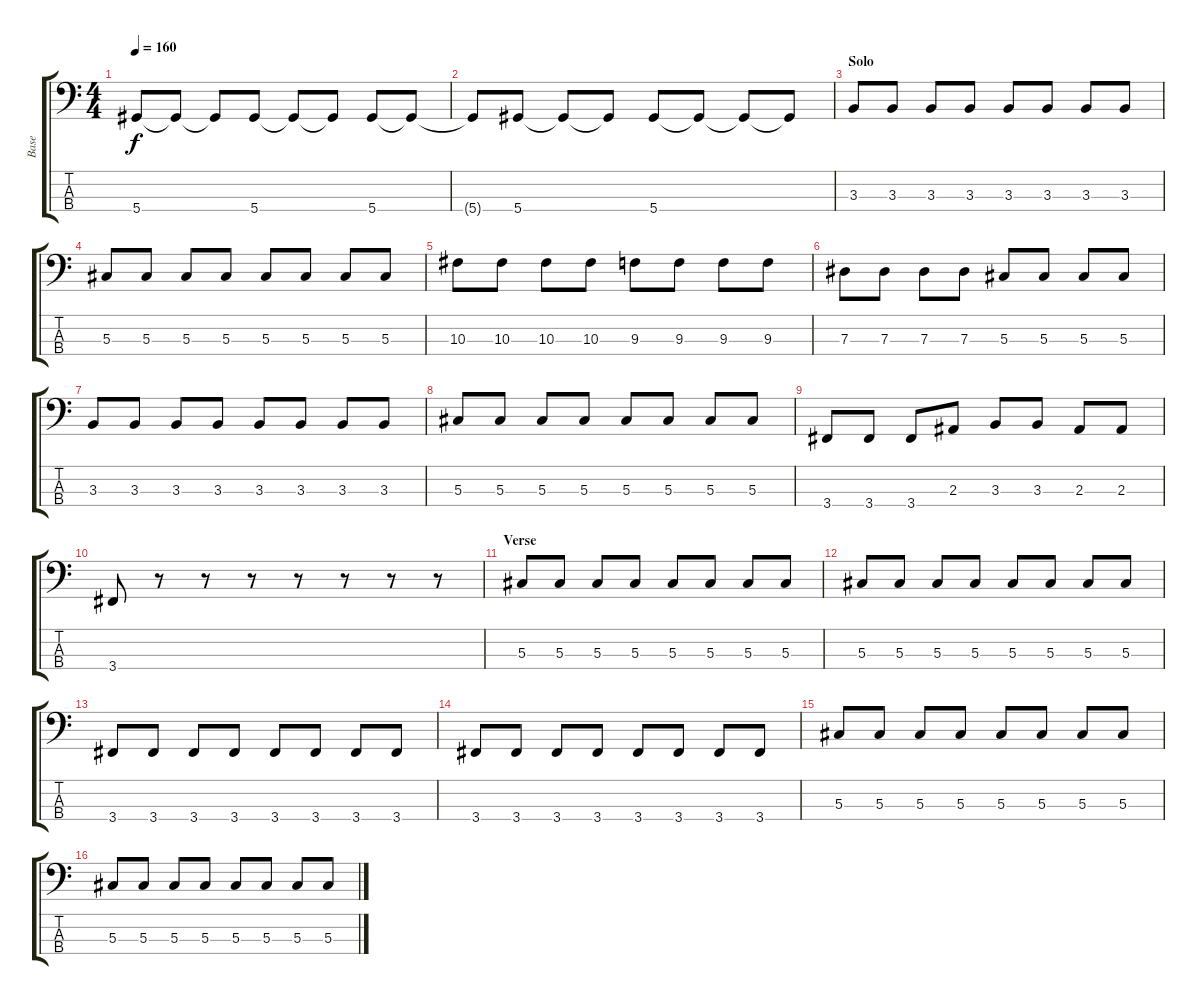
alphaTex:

\track ("Base" "Base") {instrument electricbassfinger}
\staff {score tabs}
\tuning (Gb2 Db2 Ab1 Eb1) {hide}
\ts (4 4)
\tempo 160
\clef f4
\ks c
5.4.8{dy f} 5.4{t}.8 5.4{t}.8 5.4.8 5.4{t}.8 5.4{t}.8 5.4.8 5.4{t}.8 |
5.4{t}.8 5.4.8 5.4{t}.8 5.4{t}.8 5.4.8 5.4{t}.8 5.4{t}.8 5.4{t}.8 |
\section ("" "Solo")
3.3.8 3.3.8 3.3.8 3.3.8 3.3.8 3.3.8 3.3.8 3.3.8 |
5.3.8 5.3.8 5.3.8 5.3.8 5.3.8 5.3.8 5.3.8 5.3.8 |
10.3.8 10.3.8 10.3.8 10.3.8 9.3.8 9.3.8 9.3.8 9.3.8 |
7.3.8 7.3.8 7.3.8 7.3.8 5.3.8 5.3.8 5.3.8 5.3.8 |
3.3.8 3.3.8 3.3.8 3.3.8 3.3.8 3.3.8 3.3.8 3.3.8 |
5.3.8 5.3.8 5.3.8 5.3.8 5.3.8 5.3.8 5.3.8 5.3.8 |
3.4.8 3.4.8 3.4.8 2.3.8 3.3.8 3.3.8 2.3.8 2.3.8 |
3.4.8 r.8 r.8 r.8 r.8 r.8 r.8 r.8 |
\section ("" "Verse")
5.3.8 5.3.8 5.3.8 5.3.8 5.3.8 5.3.8 5.3.8 5.3.8 |
5.3.8 5.3.8 5.3.8 5.3.8 5.3.8 5.3.8 5.3.8 5.3.8 |
3.4.8 3.4.8 3.4.8 3.4.8 3.4.8 3.4.8 3.4.8 3.4.8 |
3.4.8 3.4.8 3.4.8 3.4.8 3.4.8 3.4.8 3.4.8 3.4.8 |
5.3.8 5.3.8 5.3.8 5.3.8 5.3.8 5.3.8 5.3.8 5.3.8 |
5.3.8 5.3.8 5.3.8 5.3.8 5.3.8 5.3.8 5.3.8 5.3.8
